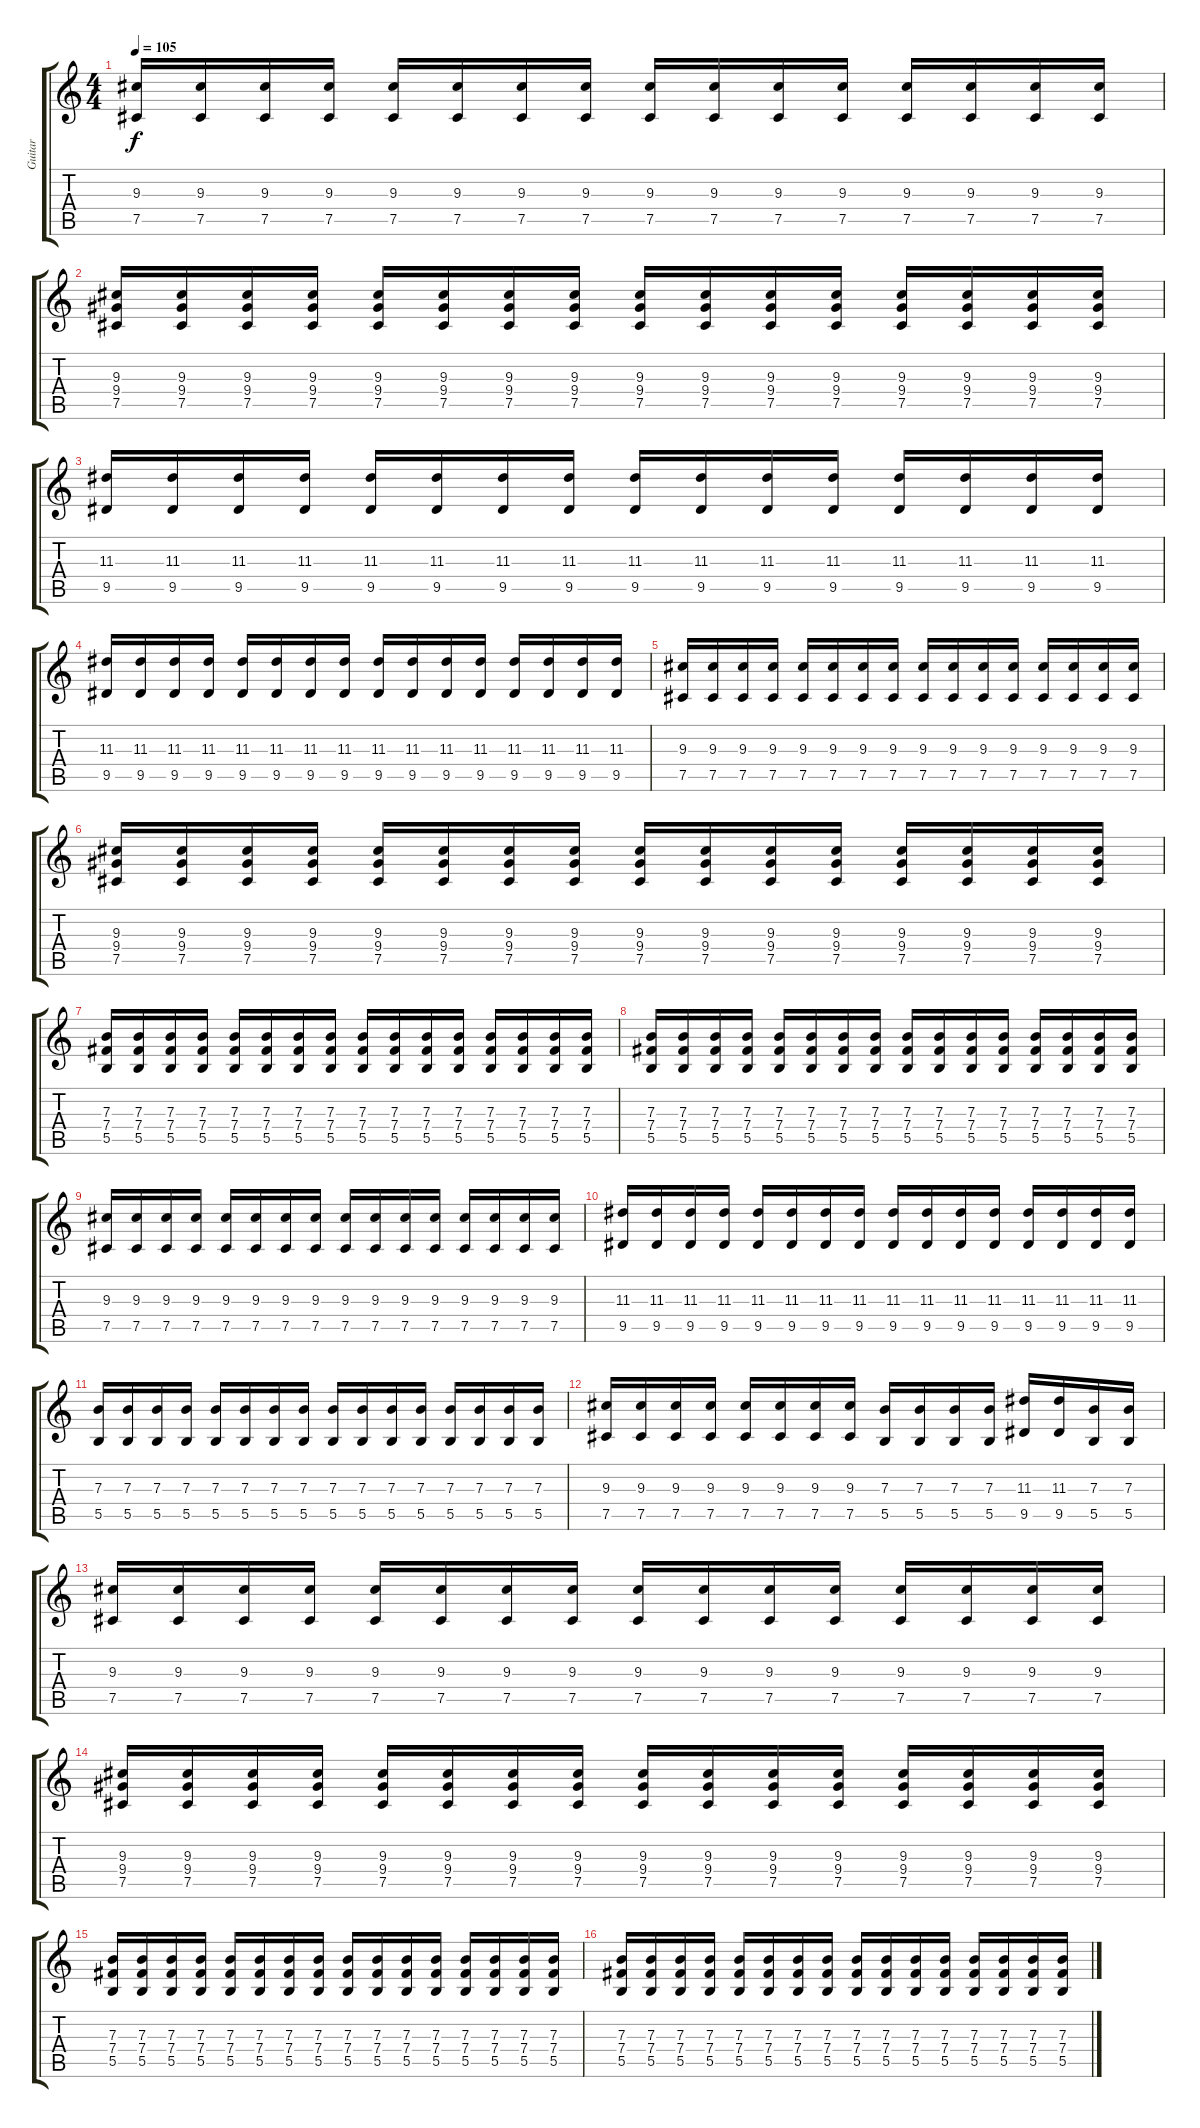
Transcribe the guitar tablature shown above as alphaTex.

\track ("Guitar" "Guitar") {instrument distortionguitar}
\staff {score tabs}
\tuning (Db4 Ab3 E3 B2 Gb2 B1) {hide}
\ts (4 4)
\tempo 105
\clef g2
\ks c
(9.3 7.5).16{dy f} (9.3 7.5).16 (9.3 7.5).16 (9.3 7.5).16 (9.3 7.5).16 (9.3 7.5).16 (9.3 7.5).16 (9.3 7.5).16 (9.3 7.5).16 (9.3 7.5).16 (9.3 7.5).16 (9.3 7.5).16 (9.3 7.5).16 (9.3 7.5).16 (9.3 7.5).16 (9.3 7.5).16 |
(9.3 9.4 7.5).16 (9.3 9.4 7.5).16 (9.3 9.4 7.5).16 (9.3 9.4 7.5).16 (9.3 9.4 7.5).16 (9.3 9.4 7.5).16 (9.3 9.4 7.5).16 (9.3 9.4 7.5).16 (9.3 9.4 7.5).16 (9.3 9.4 7.5).16 (9.3 9.4 7.5).16 (9.3 9.4 7.5).16 (9.3 9.4 7.5).16 (9.3 9.4 7.5).16 (9.3 9.4 7.5).16 (9.3 9.4 7.5).16 |
(11.3 9.5).16 (11.3 9.5).16 (11.3 9.5).16 (11.3 9.5).16 (11.3 9.5).16 (11.3 9.5).16 (11.3 9.5).16 (11.3 9.5).16 (11.3 9.5).16 (11.3 9.5).16 (11.3 9.5).16 (11.3 9.5).16 (11.3 9.5).16 (11.3 9.5).16 (11.3 9.5).16 (11.3 9.5).16 |
(11.3 9.5).16 (11.3 9.5).16 (11.3 9.5).16 (11.3 9.5).16 (11.3 9.5).16 (11.3 9.5).16 (11.3 9.5).16 (11.3 9.5).16 (11.3 9.5).16 (11.3 9.5).16 (11.3 9.5).16 (11.3 9.5).16 (11.3 9.5).16 (11.3 9.5).16 (11.3 9.5).16 (11.3 9.5).16 |
(9.3 7.5).16 (9.3 7.5).16 (9.3 7.5).16 (9.3 7.5).16 (9.3 7.5).16 (9.3 7.5).16 (9.3 7.5).16 (9.3 7.5).16 (9.3 7.5).16 (9.3 7.5).16 (9.3 7.5).16 (9.3 7.5).16 (9.3 7.5).16 (9.3 7.5).16 (9.3 7.5).16 (9.3 7.5).16 |
(9.3 9.4 7.5).16 (9.3 9.4 7.5).16 (9.3 9.4 7.5).16 (9.3 9.4 7.5).16 (9.3 9.4 7.5).16 (9.3 9.4 7.5).16 (9.3 9.4 7.5).16 (9.3 9.4 7.5).16 (9.3 9.4 7.5).16 (9.3 9.4 7.5).16 (9.3 9.4 7.5).16 (9.3 9.4 7.5).16 (9.3 9.4 7.5).16 (9.3 9.4 7.5).16 (9.3 9.4 7.5).16 (9.3 9.4 7.5).16 |
(7.3 7.4 5.5).16 (7.3 7.4 5.5).16 (7.3 7.4 5.5).16 (7.3 7.4 5.5).16 (7.3 7.4 5.5).16 (7.3 7.4 5.5).16 (7.3 7.4 5.5).16 (7.3 7.4 5.5).16 (7.3 7.4 5.5).16 (7.3 7.4 5.5).16 (7.3 7.4 5.5).16 (7.3 7.4 5.5).16 (7.3 7.4 5.5).16 (7.3 7.4 5.5).16 (7.3 7.4 5.5).16 (7.3 7.4 5.5).16 |
(7.3 7.4 5.5).16 (7.3 7.4 5.5).16 (7.3 7.4 5.5).16 (7.3 7.4 5.5).16 (7.3 7.4 5.5).16 (7.3 7.4 5.5).16 (7.3 7.4 5.5).16 (7.3 7.4 5.5).16 (7.3 7.4 5.5).16 (7.3 7.4 5.5).16 (7.3 7.4 5.5).16 (7.3 7.4 5.5).16 (7.3 7.4 5.5).16 (7.3 7.4 5.5).16 (7.3 7.4 5.5).16 (7.3 7.4 5.5).16 |
(9.3 7.5).16 (9.3 7.5).16 (9.3 7.5).16 (9.3 7.5).16 (9.3 7.5).16 (9.3 7.5).16 (9.3 7.5).16 (9.3 7.5).16 (9.3 7.5).16 (9.3 7.5).16 (9.3 7.5).16 (9.3 7.5).16 (9.3 7.5).16 (9.3 7.5).16 (9.3 7.5).16 (9.3 7.5).16 |
(11.3 9.5).16 (11.3 9.5).16 (11.3 9.5).16 (11.3 9.5).16 (11.3 9.5).16 (11.3 9.5).16 (11.3 9.5).16 (11.3 9.5).16 (11.3 9.5).16 (11.3 9.5).16 (11.3 9.5).16 (11.3 9.5).16 (11.3 9.5).16 (11.3 9.5).16 (11.3 9.5).16 (11.3 9.5).16 |
(7.3 5.5).16 (7.3 5.5).16 (7.3 5.5).16 (7.3 5.5).16 (7.3 5.5).16 (7.3 5.5).16 (7.3 5.5).16 (7.3 5.5).16 (7.3 5.5).16 (7.3 5.5).16 (7.3 5.5).16 (7.3 5.5).16 (7.3 5.5).16 (7.3 5.5).16 (7.3 5.5).16 (7.3 5.5).16 |
(9.3 7.5).16 (9.3 7.5).16 (9.3 7.5).16 (9.3 7.5).16 (9.3 7.5).16 (9.3 7.5).16 (9.3 7.5).16 (9.3 7.5).16 (7.3 5.5).16 (7.3 5.5).16 (7.3 5.5).16 (7.3 5.5).16 (11.3 9.5).16 (11.3 9.5).16 (7.3 5.5).16 (7.3 5.5).16 |
(9.3 7.5).16 (9.3 7.5).16 (9.3 7.5).16 (9.3 7.5).16 (9.3 7.5).16 (9.3 7.5).16 (9.3 7.5).16 (9.3 7.5).16 (9.3 7.5).16 (9.3 7.5).16 (9.3 7.5).16 (9.3 7.5).16 (9.3 7.5).16 (9.3 7.5).16 (9.3 7.5).16 (9.3 7.5).16 |
(9.3 9.4 7.5).16 (9.3 9.4 7.5).16 (9.3 9.4 7.5).16 (9.3 9.4 7.5).16 (9.3 9.4 7.5).16 (9.3 9.4 7.5).16 (9.3 9.4 7.5).16 (9.3 9.4 7.5).16 (9.3 9.4 7.5).16 (9.3 9.4 7.5).16 (9.3 9.4 7.5).16 (9.3 9.4 7.5).16 (9.3 9.4 7.5).16 (9.3 9.4 7.5).16 (9.3 9.4 7.5).16 (9.3 9.4 7.5).16 |
(7.3 7.4 5.5).16 (7.3 7.4 5.5).16 (7.3 7.4 5.5).16 (7.3 7.4 5.5).16 (7.3 7.4 5.5).16 (7.3 7.4 5.5).16 (7.3 7.4 5.5).16 (7.3 7.4 5.5).16 (7.3 7.4 5.5).16 (7.3 7.4 5.5).16 (7.3 7.4 5.5).16 (7.3 7.4 5.5).16 (7.3 7.4 5.5).16 (7.3 7.4 5.5).16 (7.3 7.4 5.5).16 (7.3 7.4 5.5).16 |
(7.3 7.4 5.5).16 (7.3 7.4 5.5).16 (7.3 7.4 5.5).16 (7.3 7.4 5.5).16 (7.3 7.4 5.5).16 (7.3 7.4 5.5).16 (7.3 7.4 5.5).16 (7.3 7.4 5.5).16 (7.3 7.4 5.5).16 (7.3 7.4 5.5).16 (7.3 7.4 5.5).16 (7.3 7.4 5.5).16 (7.3 7.4 5.5).16 (7.3 7.4 5.5).16 (7.3 7.4 5.5).16 (7.3 7.4 5.5).16
